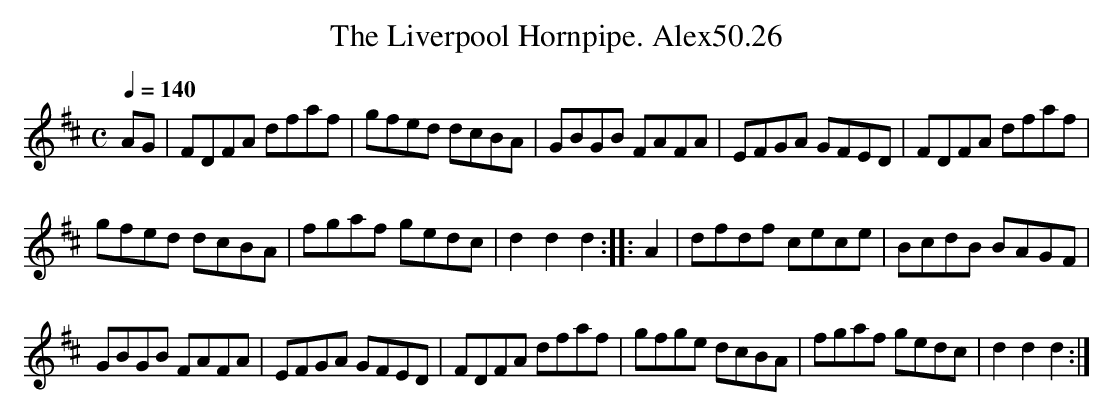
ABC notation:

X:1
T:Liverpool Hornpipe. Alex50.26, The
M:C
L:1/8
Q:1/4=140
K:D
AG|FDFA dfaf|gfed dcBA|GBGB FAFA|EFGA GFED|FDFA dfaf|
gfed dcBA|fgaf gedc|d2d2d2::A2|dfdf cece|BcdB BAGF|
GBGB FAFA|EFGA GFED|FDFA dfaf|gfge dcBA|fgaf gedc|d2d2d2:|
